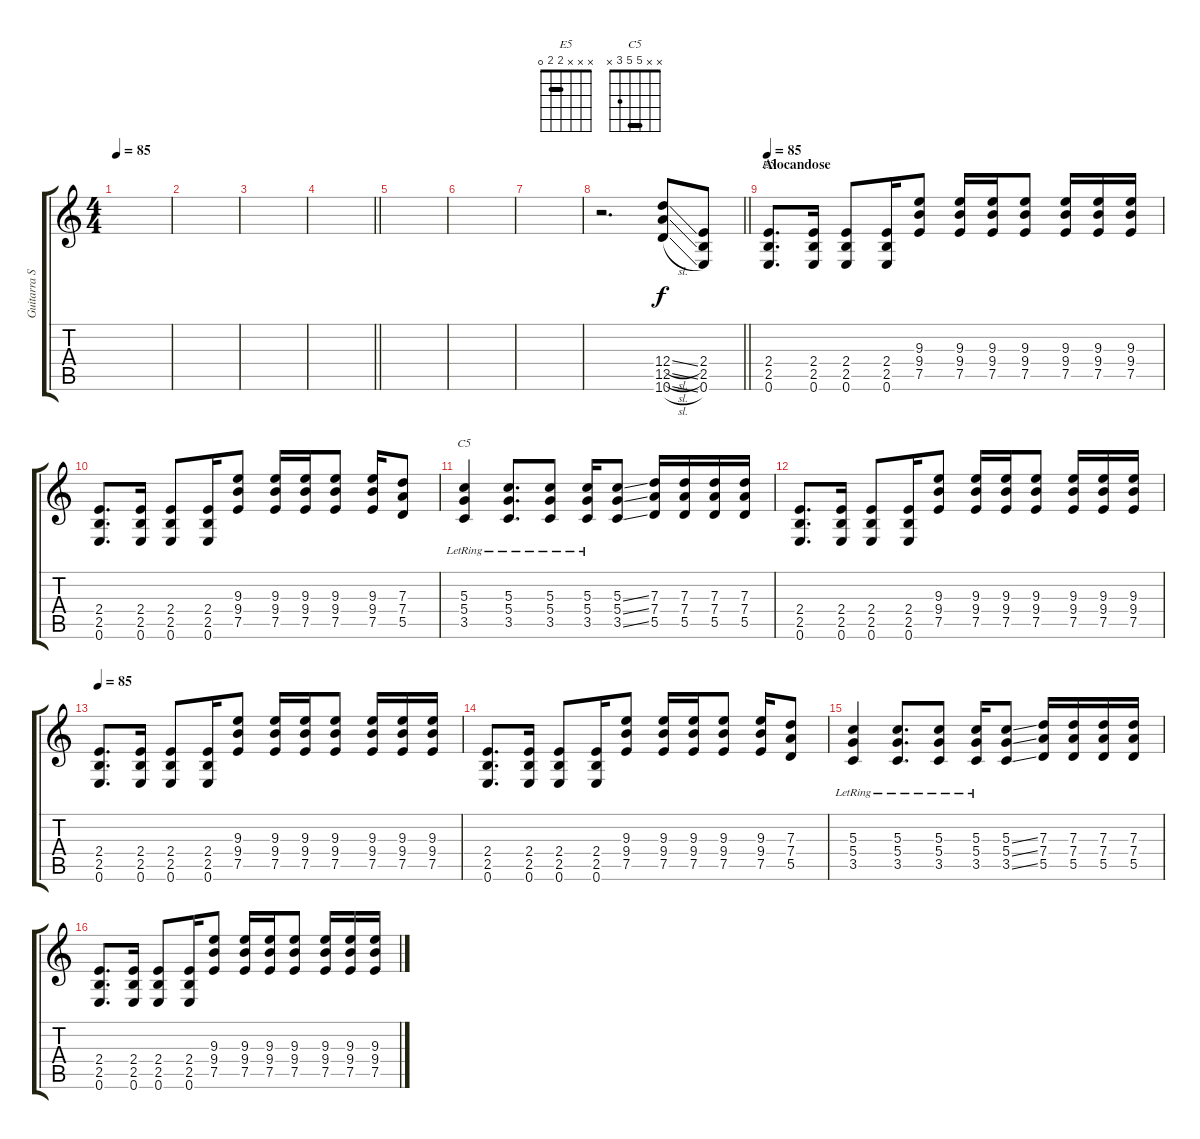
\track ("Guitarra Sucia" "Guitarra S") {instrument distortionguitar}
\staff {score tabs}
\tuning (E4 B3 G3 D3 A2 E2) {hide}
\chord ("E5" x x x 2 2 0) {barre 2}
\chord ("C5" x x 5 5 3 x) {barre 5}
\ts (4 4)
\tempo 85
\clef g2
\ks c
|
|
|
\barLineRight lightlight
|
|
|
|
\barLineRight lightlight
r.2{d} (12.4{sl} 12.5{sl} 10.6{sl}).8 (2.4 2.5 0.6).8 |
\section ("" "Alocandose")
\tempo 85
(2.4 2.5 0.6).8{d ch "E5"} (2.4 2.5 0.6).16 (2.4 2.5 0.6).8 (2.4 2.5 0.6).16 (9.3 9.4 7.5).8 (9.3 9.4 7.5).16 (9.3 9.4 7.5).16 (9.3 9.4 7.5).8 (9.3 9.4 7.5).16 (9.3 9.4 7.5).16 (9.3 9.4 7.5).16 |
(2.4 2.5 0.6).8{d} (2.4 2.5 0.6).16 (2.4 2.5 0.6).8 (2.4 2.5 0.6).16 (9.3 9.4 7.5).8 (9.3 9.4 7.5).16 (9.3 9.4 7.5).16 (9.3 9.4 7.5).8 (9.3 9.4 7.5).16 (7.3 7.4 5.5).8 |
(5.3{lr} 5.4 3.5).4{ch "C5"} (5.3{lr} 5.4 3.5).8{d} (5.3{lr} 5.4 3.5).8 (5.3{lr} 5.4 3.5).16 (5.3{ss} 5.4{ss} 3.5{ss}).8 (7.3 7.4 5.5).16 (7.3 7.4 5.5).16 (7.3 7.4 5.5).16 (7.3 7.4 5.5).16 |
(2.4 2.5 0.6).8{d} (2.4 2.5 0.6).16 (2.4 2.5 0.6).8 (2.4 2.5 0.6).16 (9.3 9.4 7.5).8 (9.3 9.4 7.5).16 (9.3 9.4 7.5).16 (9.3 9.4 7.5).8 (9.3 9.4 7.5).16 (9.3 9.4 7.5).16 (9.3 9.4 7.5).16 |
\tempo 85
(2.4 2.5 0.6).8{d} (2.4 2.5 0.6).16 (2.4 2.5 0.6).8 (2.4 2.5 0.6).16 (9.3 9.4 7.5).8 (9.3 9.4 7.5).16 (9.3 9.4 7.5).16 (9.3 9.4 7.5).8 (9.3 9.4 7.5).16 (9.3 9.4 7.5).16 (9.3 9.4 7.5).16 |
(2.4 2.5 0.6).8{d} (2.4 2.5 0.6).16 (2.4 2.5 0.6).8 (2.4 2.5 0.6).16 (9.3 9.4 7.5).8 (9.3 9.4 7.5).16 (9.3 9.4 7.5).16 (9.3 9.4 7.5).8 (9.3 9.4 7.5).16 (7.3 7.4 5.5).8 |
(5.3{lr} 5.4 3.5).4 (5.3{lr} 5.4 3.5).8{d} (5.3{lr} 5.4 3.5).8 (5.3{lr} 5.4 3.5).16 (5.3{ss} 5.4{ss} 3.5{ss}).8 (7.3 7.4 5.5).16 (7.3 7.4 5.5).16 (7.3 7.4 5.5).16 (7.3 7.4 5.5).16 |
(2.4 2.5 0.6).8{d} (2.4 2.5 0.6).16 (2.4 2.5 0.6).8 (2.4 2.5 0.6).16 (9.3 9.4 7.5).8 (9.3 9.4 7.5).16 (9.3 9.4 7.5).16 (9.3 9.4 7.5).8 (9.3 9.4 7.5).16 (9.3 9.4 7.5).16 (9.3 9.4 7.5).16
